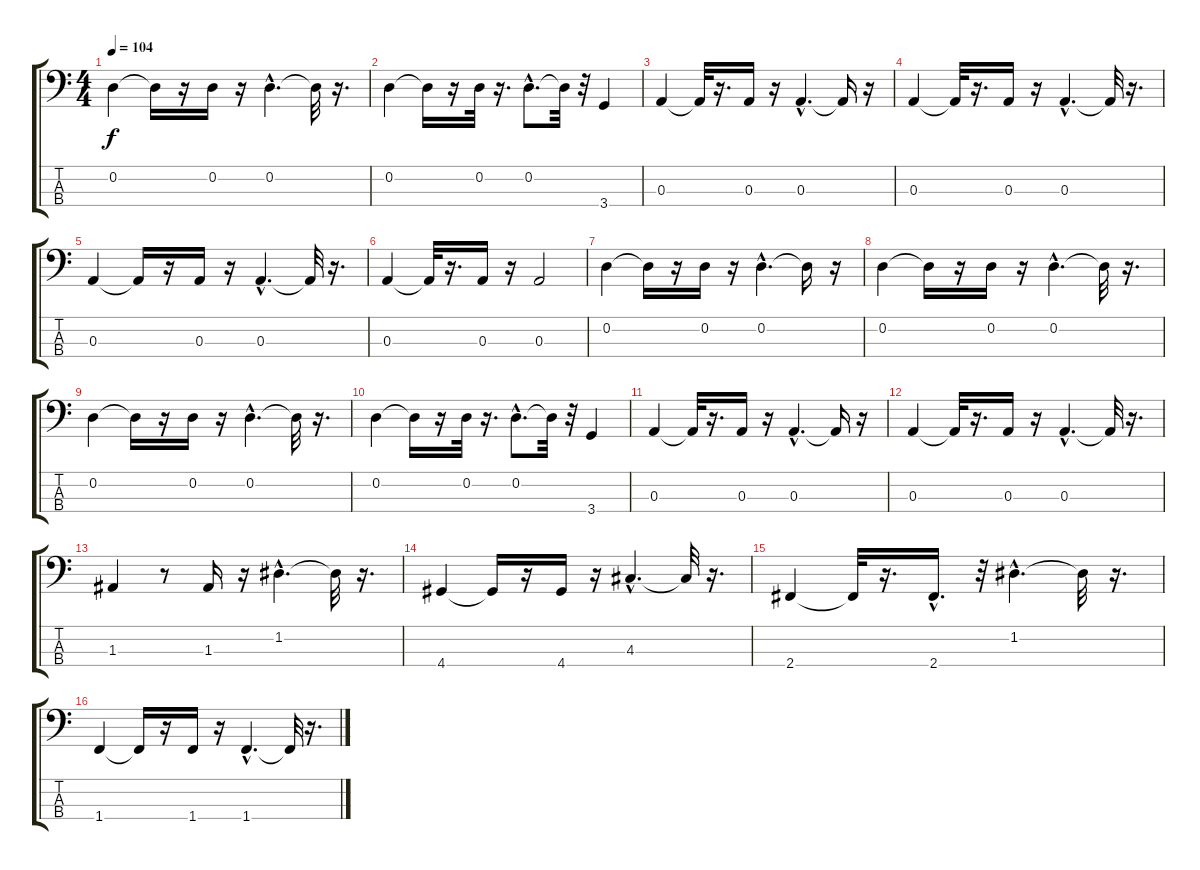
\track "" {instrument electricbassfinger}
\staff {score tabs}
\tuning (G2 D2 A1 E1) {hide}
\ts (4 4)
\tempo 104
\clef f4
\ks c
0.2.4{dy f} 0.2{t}.16 r.16 0.2.16 r.16 0.2{hac}.4{d} 0.2{t}.32 r.16{d} |
0.2.4 0.2{t}.16 r.16 0.2.32 r.16{d} 0.2{hac}.8{d} 0.2{t}.32 r.32 3.4.4 |
0.3.4 0.3{t}.32 r.16{d} 0.3.16 r.16 0.3{hac}.4{d} 0.3{t}.16 r.16 |
0.3.4 0.3{t}.32 r.16{d} 0.3.16 r.16 0.3{hac}.4{d} 0.3{t}.32 r.16{d} |
0.3.4 0.3{t}.16 r.16 0.3.16 r.16 0.3{hac}.4{d} 0.3{t}.32 r.16{d} |
0.3.4 0.3{t}.32 r.16{d} 0.3.16 r.16 0.3.2 |
0.2.4 0.2{t}.16 r.16 0.2.16 r.16 0.2{hac}.4{d} 0.2{t}.16 r.16 |
0.2.4 0.2{t}.16 r.16 0.2.16 r.16 0.2{hac}.4{d} 0.2{t}.32 r.16{d} |
0.2.4 0.2{t}.16 r.16 0.2.16 r.16 0.2{hac}.4{d} 0.2{t}.32 r.16{d} |
0.2.4 0.2{t}.16 r.16 0.2.32 r.16{d} 0.2{hac}.8{d} 0.2{t}.32 r.32 3.4.4 |
0.3.4 0.3{t}.32 r.16{d} 0.3.16 r.16 0.3{hac}.4{d} 0.3{t}.16 r.16 |
0.3.4 0.3{t}.32 r.16{d} 0.3.16 r.16 0.3{hac}.4{d} 0.3{t}.32 r.16{d} |
1.3.4 r.8 1.3.16 r.16 1.2{hac}.4{d} 1.2{t}.32 r.16{d} |
4.4.4 4.4{t}.16 r.16 4.4.16 r.16 4.3{hac}.4{d} 4.3{t}.32 r.16{d} |
2.4.4 2.4{t}.32 r.16{d} 2.4{hac}.16{d} r.32 1.2{hac}.4{d} 1.2{t}.32 r.16{d} |
1.4.4 1.4{t}.16 r.16 1.4.16 r.16 1.4{hac}.4{d} 1.4{t}.32 r.16{d}
